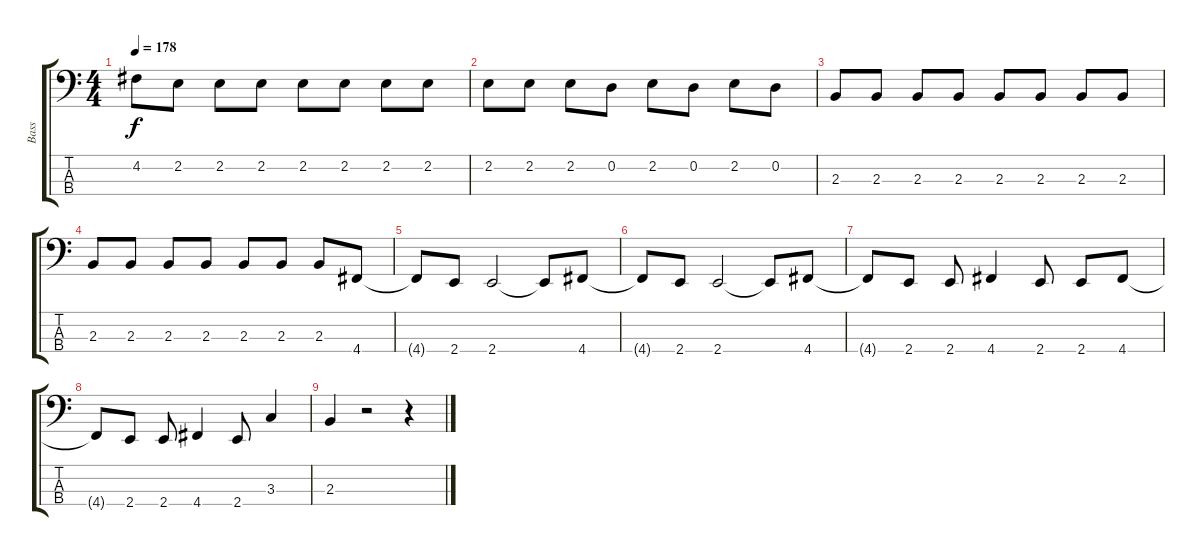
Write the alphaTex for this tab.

\track ("Bass" "Bass") {instrument electricbasspick}
\staff {score tabs}
\tuning (G2 D2 A1 D1) {hide}
\ts (4 4)
\tempo 178
\clef f4
\ks c
4.2.8{dy f} 2.2.8 2.2.8 2.2.8 2.2.8 2.2.8 2.2.8 2.2.8 |
2.2.8 2.2.8 2.2.8 0.2.8 2.2.8 0.2.8 2.2.8 0.2.8 |
2.3.8 2.3.8 2.3.8 2.3.8 2.3.8 2.3.8 2.3.8 2.3.8 |
2.3.8 2.3.8 2.3.8 2.3.8 2.3.8 2.3.8 2.3.8 4.4.8 |
4.4{t}.8 2.4.8 2.4.2 2.4{t}.8 4.4.8 |
4.4{t}.8 2.4.8 2.4.2 2.4{t}.8 4.4.8 |
4.4{t}.8 2.4.8 2.4.8 4.4.4 2.4.8 2.4.8 4.4.8 |
4.4{t}.8 2.4.8 2.4.8 4.4.4 2.4.8 3.3.4 |
2.3.4 r.2 r.4
